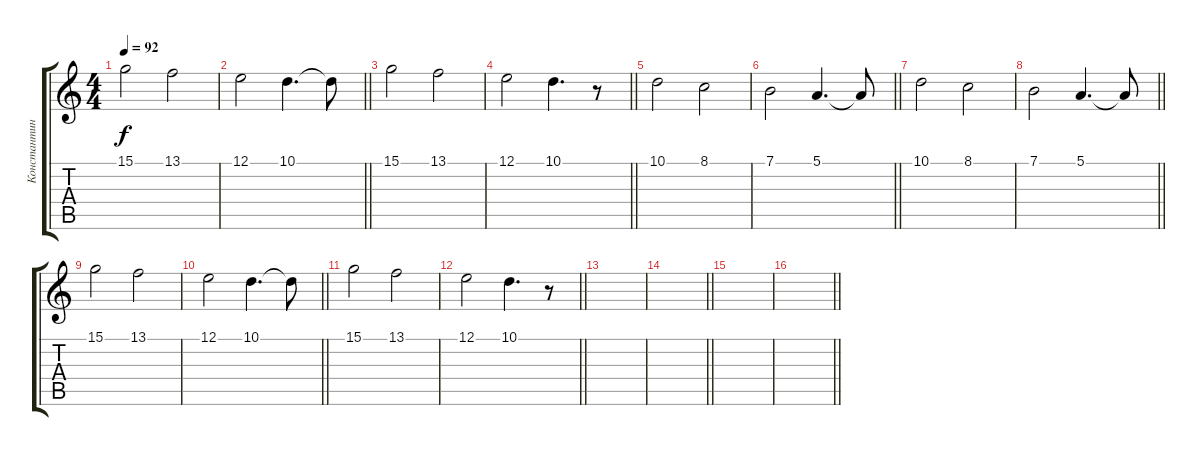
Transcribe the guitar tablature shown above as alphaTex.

\track ("Константин Бекрев" "Константин") {instrument rockorgan}
\staff {score tabs}
\tuning (E4 B3 G3 D3 A2 E2) {hide}
\ts (4 4)
\tempo 92
\clef g2
\ks c
15.1.2{dy f} 13.1.2 |
\barLineRight lightlight
12.1.2 10.1.4{d} 10.1{t}.8 |
15.1.2 13.1.2 |
\barLineRight lightlight
12.1.2 10.1.4{d} r.8 |
\section ("" "")
10.1.2 8.1.2 |
\barLineRight lightlight
7.1.2 5.1.4{d} 5.1{t}.8 |
10.1.2 8.1.2 |
\barLineRight lightlight
7.1.2 5.1.4{d} 5.1{t}.8 |
15.1.2 13.1.2 |
\barLineRight lightlight
12.1.2 10.1.4{d} 10.1{t}.8 |
15.1.2 13.1.2 |
\barLineRight lightlight
12.1.2 10.1.4{d} r.8 |
|
\barLineRight lightlight
|
|
\barLineRight lightlight
